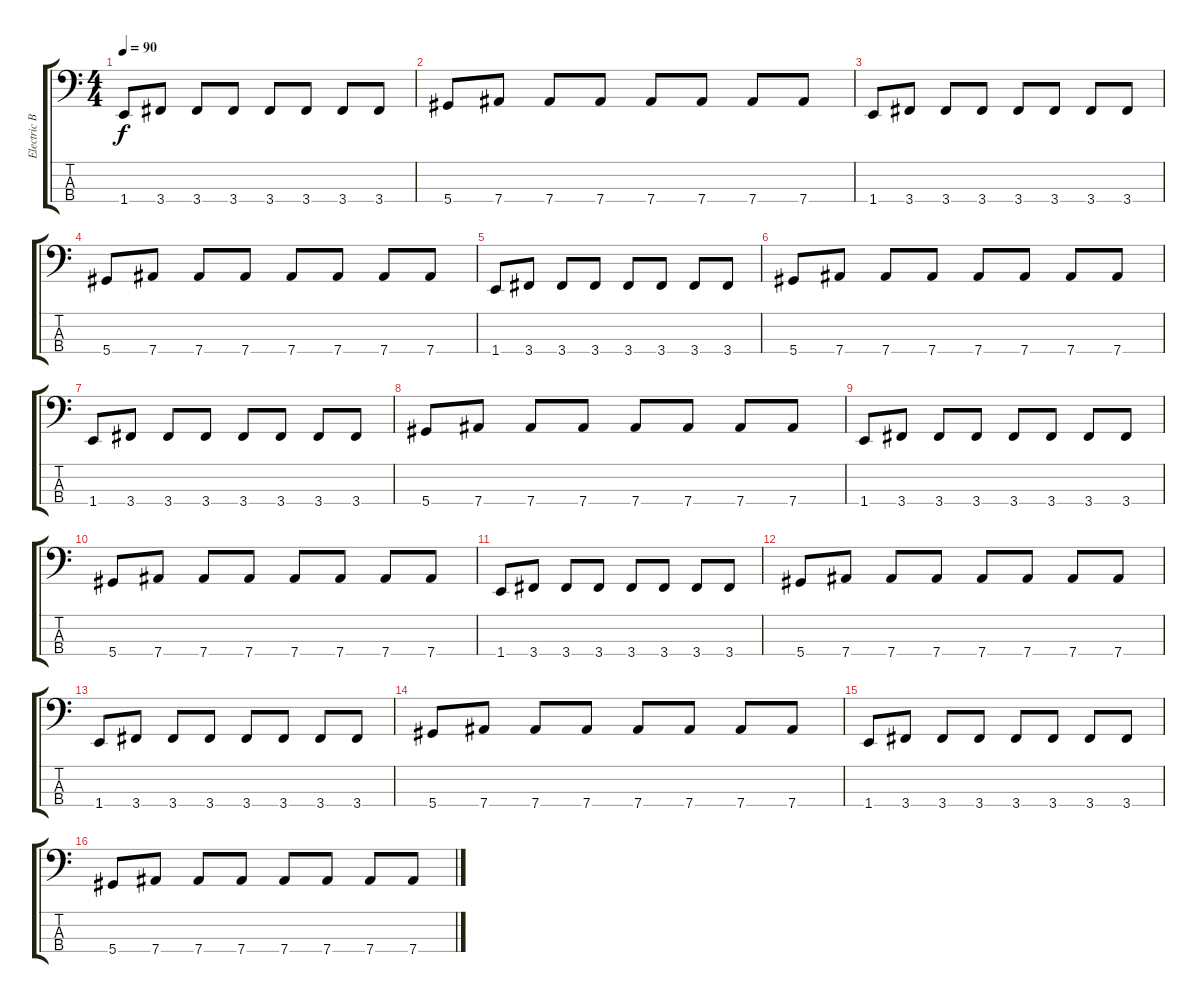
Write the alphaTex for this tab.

\track ("Electric Bass" "Electric B") {instrument electricbasspick}
\staff {score tabs}
\tuning (Gb2 Db3 Ab1 Eb1) {hide}
\ts (4 4)
\tempo 90
\clef f4
\ks c
1.4.8{dy f} 3.4.8 3.4.8 3.4.8 3.4.8 3.4.8 3.4.8 3.4.8 |
5.4.8 7.4.8 7.4.8 7.4.8 7.4.8 7.4.8 7.4.8 7.4.8 |
1.4.8 3.4.8 3.4.8 3.4.8 3.4.8 3.4.8 3.4.8 3.4.8 |
5.4.8 7.4.8 7.4.8 7.4.8 7.4.8 7.4.8 7.4.8 7.4.8 |
1.4.8 3.4.8 3.4.8 3.4.8 3.4.8 3.4.8 3.4.8 3.4.8 |
5.4.8 7.4.8 7.4.8 7.4.8 7.4.8 7.4.8 7.4.8 7.4.8 |
1.4.8 3.4.8 3.4.8 3.4.8 3.4.8 3.4.8 3.4.8 3.4.8 |
5.4.8 7.4.8 7.4.8 7.4.8 7.4.8 7.4.8 7.4.8 7.4.8 |
1.4.8 3.4.8 3.4.8 3.4.8 3.4.8 3.4.8 3.4.8 3.4.8 |
5.4.8 7.4.8 7.4.8 7.4.8 7.4.8 7.4.8 7.4.8 7.4.8 |
1.4.8 3.4.8 3.4.8 3.4.8 3.4.8 3.4.8 3.4.8 3.4.8 |
5.4.8 7.4.8 7.4.8 7.4.8 7.4.8 7.4.8 7.4.8 7.4.8 |
1.4.8 3.4.8 3.4.8 3.4.8 3.4.8 3.4.8 3.4.8 3.4.8 |
5.4.8 7.4.8 7.4.8 7.4.8 7.4.8 7.4.8 7.4.8 7.4.8 |
1.4.8 3.4.8 3.4.8 3.4.8 3.4.8 3.4.8 3.4.8 3.4.8 |
5.4.8 7.4.8 7.4.8 7.4.8 7.4.8 7.4.8 7.4.8 7.4.8
